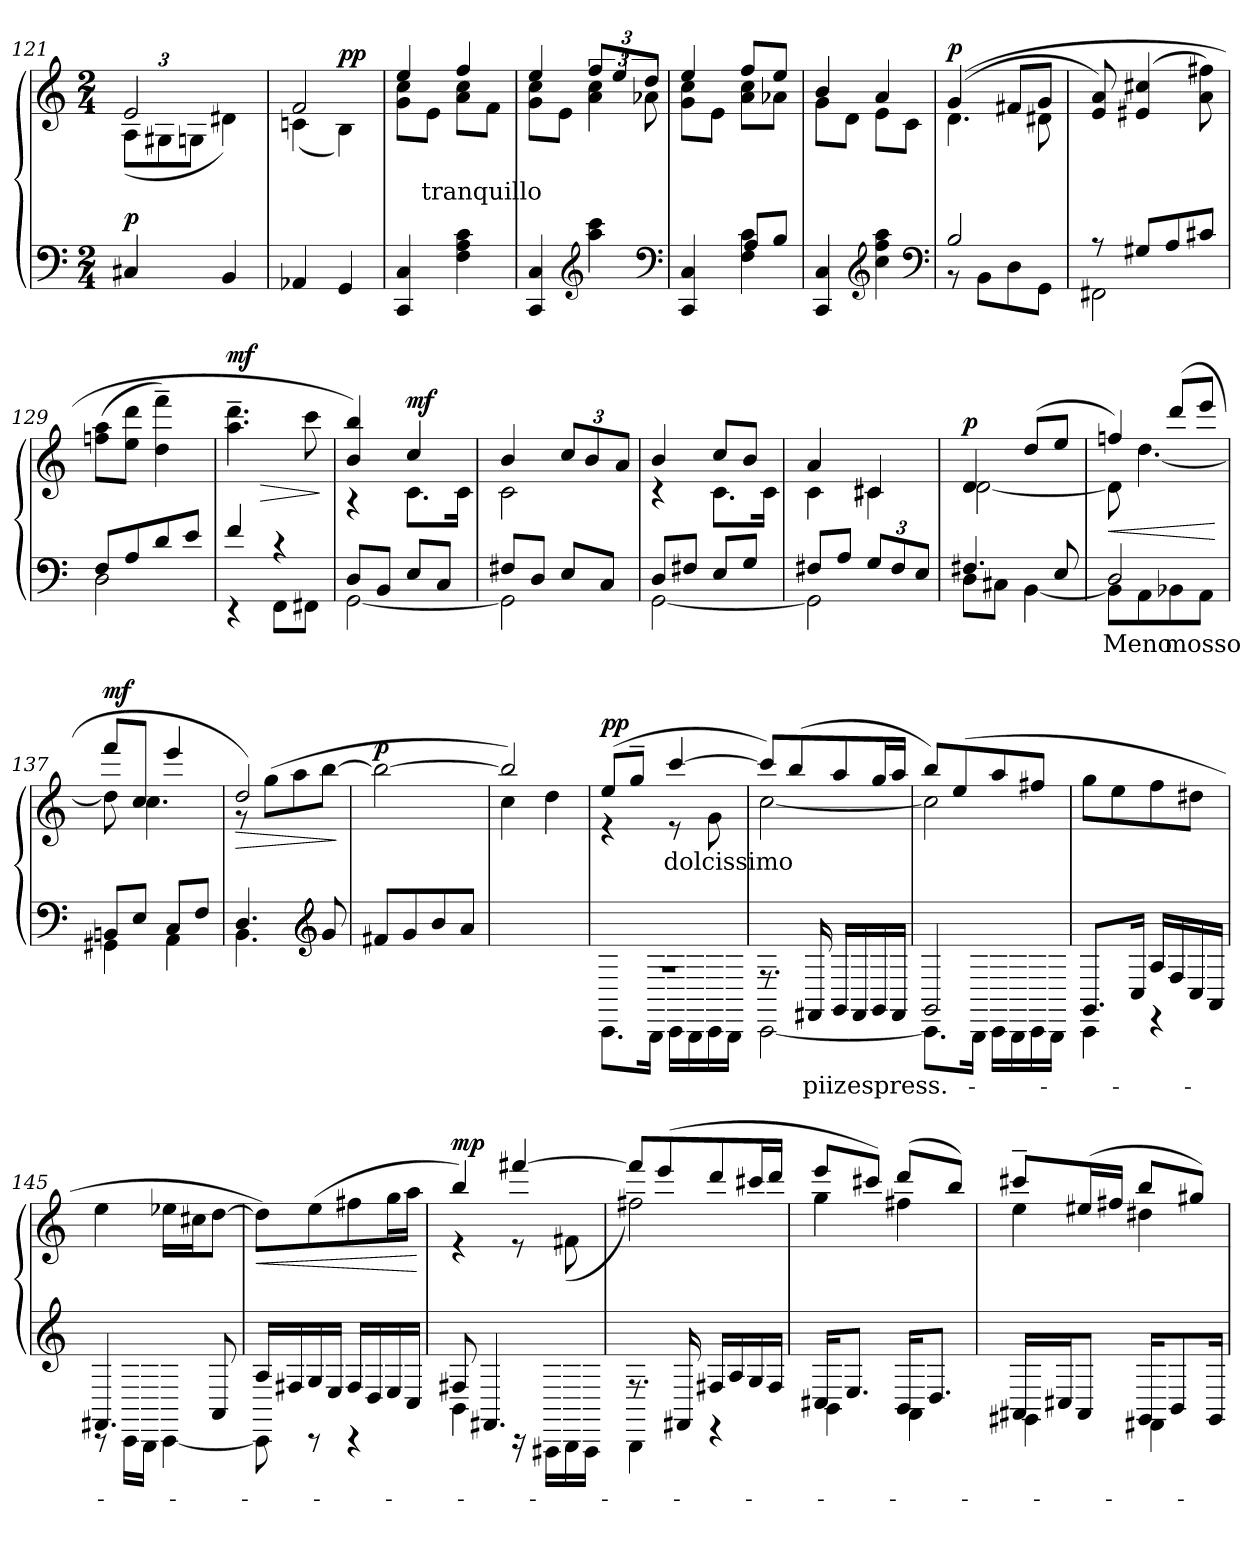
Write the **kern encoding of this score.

**kern	**text	**kern	**text	**dynam
*part1	*part1	*part1	*part1	*part1
*staff2	*staff2	*staff1	*staff1	*staff1/2
!!LO:LB:g=z
*clefF4	*	*clefG2	*	*
*k[]	*	*k[]	*	*
*M2/4	*	*M2/4	*	*
=121	=121	=121	=121	=121
*	*	*^	*	*
!	!	!	!	!	!LO:DY:a=2
4C#X/	.	2e/	(12A\L	.	p
.	.	.	12G#X\	.	.
.	.	.	12Gn\J	.	.
4BB/	.	.	4d#X\)	.	.
=122	=122	=122	=122	=122	=122
4AA-X/	.	2f/	(4cn\	.	.
!	!	!	!	!	!LO:DY:b
4GG/	.	.	4B\)	.	pp
=123	=123	=123	=123	=123	=123
!	!	!	!	!	!LO:DY:b=2
!	!	!	!	!	!LO:DY:n=1:a
4C/ 4CC/	.	4ee/	8cc\ 8g\L	.	p mp
.	.	.	8e\J	tranquillo	.
4c\ 4A\ 4F\	.	4ff/	8cc\ 8a\L	.	.
.	.	.	8f\J	.	.
=124	=124	=124	=124	=124	=124
4C/ 4CC/	.	4ee/	8cc\ 8g\L	.	.
.	.	.	8e\J	.	.
*clefG2	*	*	*	*	*
4ccc\ 4aa\	.	12ff/L	6cc\ 6a\	.	.
.	.	12ee/	.	.	.
.	.	12dd/J	12a-X\	.	.
*clefF4	*	*	*	*	*
=125	=125	=125	=125	=125	=125
*^	*	*	*	*	*
4ryy	4C/ 4CC/	.	4ee/	8cc\ 8g\L	.	.
.	.	.	.	8e\J	.	.
4c\ 4F\	8A/L	.	8ff/L	8cc\ 8a\L	.	.
.	8B/J	.	8ee/J	8a-X\J	.	.
*v	*v	*	*	*	*	*
!!LO:LB:g=z	!!
=126	=126	=126	=126	=126	=126
4C/ 4CC/	.	4b/	8g\L	.	.
.	.	.	8d\J	.	.
*clefG2	*	*	*	*	*
4aa\ 4ff\ 4cc\	.	4a/	8e\L	.	.
.	.	.	8c\J	.	.
*clefF4	*	*	*	*	*
=127	=127	=127	=127	=127	=127
*^	*	*	*	*	*
!	!	!	!	!	!	!LO:DY:b
2B/	8rBB	.	((4g/	4.d\	.	p
.	8BB\L	.	.	.	.	.
.	8D\	.	8f#X/L	.	.	.
.	8GG\J	.	8g/J	8d#X\	.	.
*	*	*	*v	*v	*	*
=128	=128	=128	=128	=128	=128
8rA	2FF#X\	.	8a/ 8e/)	.	.
8G#X/L	.	.	(4cc#X/ 4e#X/	.	.
8A/	.	.	.	.	.
8c#X/J	.	.	8ff#X\ 8a\)	.	.
=129	=129	=129	=129	=129	=129
8F/L	2D\	.	(8aa\ 8ffn\L	.	.
8A/	.	.	8ddd\ 8ee\J	.	.
8d/	.	.	4fff\~ 4dd\~)	.	.
8e/J	.	.	.	.	.
=130	=130	=130	=130	=130	=130
!	!	!	!	!	!LO:HP:b
!	!	!	!	!	!LO:DY:n=1:b
4f/	4rEE	.	4.ddd\~ 4.aa\~	.	> mf
4rc	8FF\L	.	.	.	.
.	8FF#X\J	.	8ccc\	.	.
*v	*v	*	*	*	*
.	.	.	.	]
!!LO:LB:g=z
=131	=131	=131	=131	=131
*^	*	*^	*	*
!	!	!	!	!	!	!LO:DY:b=2
!	!	!	!	!	!	!LO:DY:n=1:a
8D/L	[2GG\	.	4bb/ 4b/)	4rA	.	p mp
8BB/J	.	.	.	.	.	.
!	!	!	!	!	!	!LO:DY:n=2:b
8E/L	.	.	4cc/	8.c\L	.	mf
8C/J	.	.	.	.	.	.
.	.	.	.	16c\Jk	.	.
=132	=132	=132	=132	=132	=132	=132
8F#X/L	2GG\]	.	4b/	2c\	.	.
8D/J	.	.	.	.	.	.
8E/L	.	.	12cc/L	.	.	.
.	.	.	12b/	.	.	.
8C/J	.	.	.	.	.	.
.	.	.	12a/J	.	.	.
=133	=133	=133	=133	=133	=133	=133
8D/L	[2GG\	.	4b/	4rc	.	.
8F#X/J	.	.	.	.	.	.
8E/L	.	.	8cc/L	8.c\L	.	.
8G/J	.	.	8b/J	.	.	.
.	.	.	.	16c\Jk	.	.
=134	=134	=134	=134	=134	=134	=134
8F#X/L	2GG\]	.	4a/	4c\	.	.
8A/J	.	.	.	.	.	.
12G/L	.	.	4c#X/	4c#X\	.	.
12F#/	.	.	.	.	.	.
12E/J	.	.	.	.	.	.
=135	=135	=135	=135	=135	=135	=135
!	!	!	!	!	!	!LO:DY:b
4.F#X/	8D\L	.	4d/	[2d\	.	p
.	8C#X\J	.	.	.	.	.
.	[4BB\	.	(8dd/L	.	.	.
8E/	.	.	8ee/J	.	.	.
!!LO:LB:g=z	!!
=136	=136	=136	=136	=136	=136	=136
!	!	!	!	!	!	!LO:HP:b
2D/	8BB\L]	Meno	4ffn/)	8d\]	.	<
.	8AA\	.	.	[4.dd\	.	.
.	8BB-X\	mosso	(8ddd/L	.	.	.
.	8AA\J	.	8eee/J	.	.	.
*v	*v	*	*	*	*	*
*	*	*v	*v	*	*
.	.	.	.	[
=137	=137	=137	=137	=137
*^	*	*^	*	*
!	!	!	!	!	!	!LO:DY:b
8BBn/L	4GG#X\	.	8fff/L	8dd\]	.	mf
8E/J	.	.	8cc/J	4.cc\	.	.
8C/L	4AA\	.	4eee/	.	.	.
8F/J	.	.	.	.	.	.
=138	=138	=138	=138	=138	=138	=138
!	!	!	!	!	!	!LO:HP:b
4.D/	4.BB\	.	8rg	2dd/)	.	>
.	.	.	(8gg\L	.	.	.
.	.	.	8aa\	.	.	.
*clefG2	*	*	*	*	*	*
8g/	8ryy	.	[8bb\J	.	.	.
*v	*v	*	*	*	*	*
*	*	*v	*v	*	*
.	.	.	.	]
=139	=139	=139	=139	=139
!	!	!	!	!LO:DY:b
8f#X/L	.	2bb\_	.	p
8g/	.	.	.	.
8b/	.	.	.	.
8a/J	.	.	.	.
=140	=140	=140	=140	=140
*	*	*^	*	*
2ryy	.	2bb/])	4cc\	.	.
.	.	.	4dd\	.	.
!!LO:LB:g=z	!!
=141	=141	=141	=141	=141	=141
*^	*	*	*	*	*
!	!	!	!	!	!	!LO:DY:b
2rA	8.CC\L	.	(8ee/L	4re	.	pp
.	.	.	8gg~/J	.	.	.
.	16BBB\Jk	.	.	.	.	.
.	16CC\LL	.	[4ccc/	8re	dolcissimo	.
.	16BBB\	.	.	.	.	.
.	16CC\	.	.	8g\	.	.
.	16BBB\JJ	.	.	.	.	.
=142	=142	=142	=142	=142	=142	=142
8.rF	[2CC\	.	8ccc/L])	[2cc\	.	.
.	.	.	(8bb/	.	.	.
16FF#X/	.	piiz	.	.	.	.
16GG/LL	.	.	8aa/	.	.	.
16FF#/	.	espress.-	.	.	.	.
16GG/	.	.	16gg/L	.	.	.
16FF#/JJ	.	.	16aa/JJ	.	.	.
=143	=143	=143	=143	=143	=143	=143
2GG/	8.CC\L]	.	8bb/L)	2cc\]	.	.
.	.	.	(8ee/	.	.	.
.	16BBB\Jk	.	.	.	.	.
.	16CC\LL	.	8aa/	.	.	.
.	16BBB\	.	.	.	.	.
.	16CC\	.	8ff#X/J	.	.	.
.	16BBB\JJ	.	.	.	.	.
*	*	*	*v	*v	*	*
=144	=144	=144	=144	=144	=144
8.GG/L	4CC\	.	8gg\L	.	.
.	.	.	8ee\	.	.
16C/Jk	.	.	.	.	.
16A/LL	4rEE	.	8ff\	.	.
16F/	.	.	.	.	.
16C/	.	.	8dd#X\J	.	.
16AA/JJ	.	.	.	.	.
!!LO:LB:g=z
=145	=145	=145	=145	=145	=145
4.FF#X/	8rBBB	.	4ee\	.	.
.	16CC\LL	.	.	.	.
.	16BBB\JJ	.	.	.	.
.	[4CC\	.	16ee-X\LL	.	.
.	.	.	16cc#X\J	.	.
8AA/	.	.	[8dd\J	.	.
=146	=146	=146	=146	=146	=146
!	!	!	!	!	!LO:HP:b
16A/LL	8CC\]	.	8dd\L])	.	<
16F#X/	.	.	.	.	.
16G/	8rCC	.	(8ee\	.	.
16E/JJ	.	.	.	.	.
16F#/LL	4rCC	.	8ff#X\	.	.
16D/	.	.	.	.	.
16E/	.	.	16gg\L	.	.
16C/JJ	.	.	16aa\JJ	.	.
*v	*v	*	*	*	*
.	.	.	.	[
=147	=147	=147	=147	=147
*^	*	*^	*	*
!	!	!	!	!	!	!LO:DY:b
8F#X/	4BB\	.	4bb/)	4re	.	mp
4.FF#X/	.	.	.	.	.	.
.	16rBBB	.	[4fff#X/	8re	.	.
.	16AAA#X\LL	.	.	.	.	.
.	16BBB\	.	.	(8f#X\	.	.
.	16AAA#\JJ	.	.	.	.	.
=148	=148	=148	=148	=148	=148	=148
4BBB\	8.rF	.	8fff#/L]	2ff#X\)	.	.
.	.	.	(8eee/	.	.	.
.	16FF#X/	.	.	.	.	.
16F#X/LL	4rEE	.	8ddd/	.	.	.
16A/	.	.	.	.	.	.
16G/	.	.	16ccc#X/L	.	.	.
16F#/JJ	.	.	16ddd/JJ	.	.	.
!!LO:LB:g=z	!!
=149	=149	=149	=149	=149	=149	=149
16C#X/KL	4BB\	.	8eee/L	4gg\	.	.
8.E/J	.	.	.	.	.	.
.	.	.	8ccc#X/J)	.	.	.
16BB/KL	4AA\	.	(8ddd/L	4ff#X\	.	.
8.D/J	.	.	.	.	.	.
.	.	.	8bb/J)	.	.	.
=150	=150	=150	=150	=150	=150	=150
16AA#X/LL	4GG#X\	.	8ccc#X~/L	4ee\	.	.
16C#X/J	.	.	.	.	.	.
8AA#/J	.	.	(16ee#X/L	.	.	.
.	.	.	16ff#X/JJ	.	.	.
16GG#/KL	4FF#X\	.	8bb/L	4dd#X\	.	.
8BB/	.	.	.	.	.	.
.	.	.	8gg#X/J)	.	.	.
16GG#/Jk	.	.	.	.	.	.
*v	*v	*	*	*	*	*
*	*	*v	*v	*	*
=	=	=	=	=
*-	*-	*-	*-	*-
